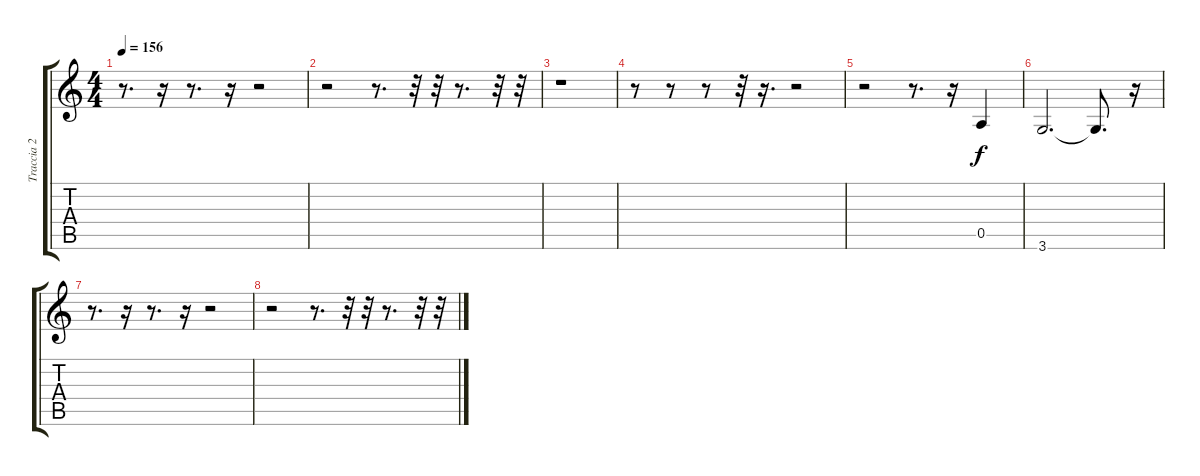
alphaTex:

\track ("Traccia 2" "Traccia 2") {instrument electricbassfinger}
\staff {score tabs}
\tuning (E4 B3 G3 D3 A2 E2) {hide}
\ts (4 4)
\tempo 156
\clef g2
\ks c
r.8{d dy f} r.16 r.8{d} r.16 r.2 |
r.2 r.8{d} r.32 r.32 r.8{d} r.32 r.32 |
r.1 |
r.8 r.8 r.8 r.32 r.16{d} r.2 |
r.2 r.8{d} r.16 0.5.4 |
3.6.2{d} 3.6{t}.8{d} r.16 |
r.8{d} r.16 r.8{d} r.16 r.2 |
r.2 r.8{d} r.32 r.32 r.8{d} r.32 r.32
